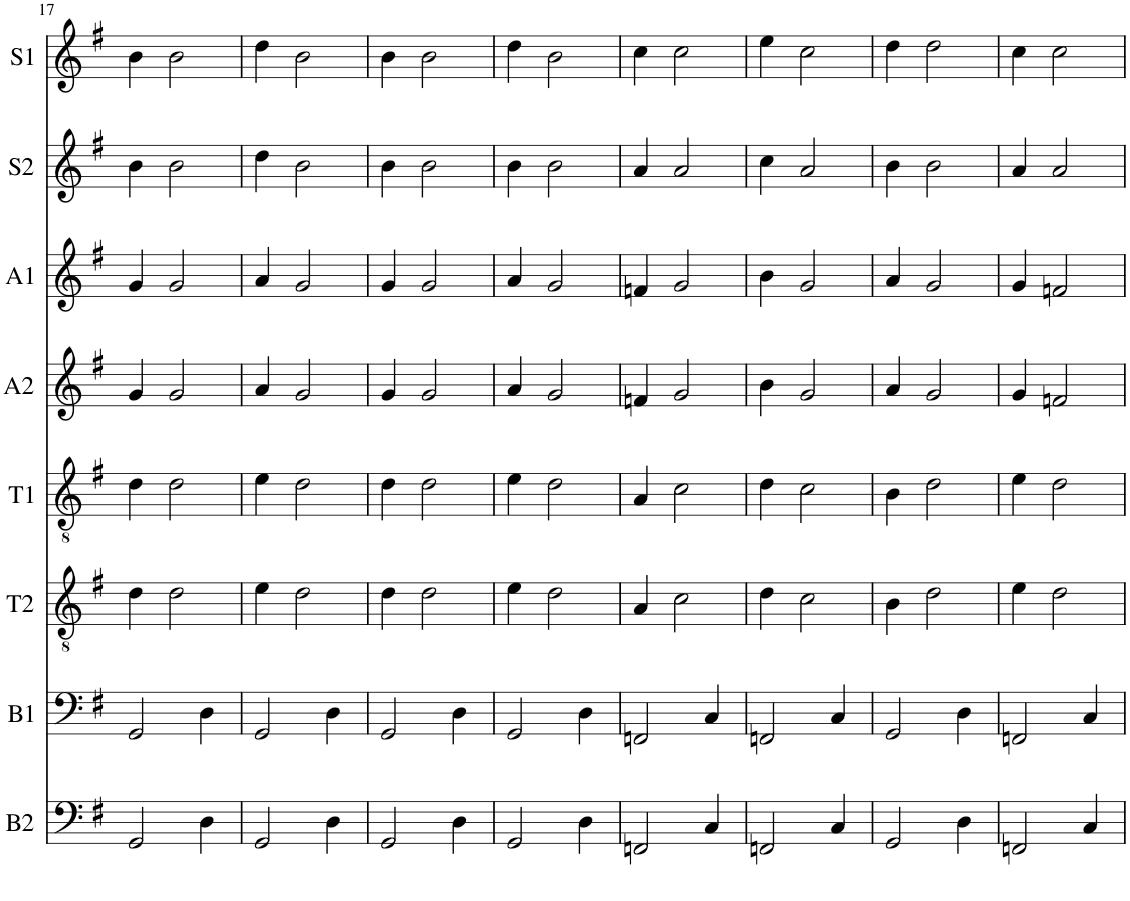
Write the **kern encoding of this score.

**kern	**kern	**kern	**kern	**kern	**kern	**kern	**kern
*part8	*part7	*part6	*part5	*part4	*part3	*part2	*part1
*staff8	*staff7	*staff6	*staff5	*staff4	*staff3	*staff2	*staff1
*I"Bass 2	*I"Bass 1	*I"Tenor 2	*I"Tenor 1	*I"Alto 2	*I"Alto 1	*I"Sop.2	*I"Sop 1
*I'B2	*I'B1	*I'T2	*I'T1	*I'A2	*I'A1	*I'S2	*I'S1
!!LO:PB:g=z
*clefF4	*clefF4	*clefGv2	*clefGv2	*clefG2	*clefG2	*clefG2	*clefG2
*k[f#]	*k[f#]	*k[f#]	*k[f#]	*k[f#]	*k[f#]	*k[f#]	*k[f#]
*M3/4	*M3/4	*M3/4	*M3/4	*M3/4	*M3/4	*M3/4	*M3/4
=17	=17	=17	=17	=17	=17	=17	=17
2GG/	2GG/	4d\	4d\	4g/	4g/	4b\	4b\
.	.	2d\	2d\	2g/	2g/	2b\	2b\
4D\	4D\	.	.	.	.	.	.
=18	=18	=18	=18	=18	=18	=18	=18
2GG/	2GG/	4e\	4e\	4a/	4a/	4dd\	4dd\
.	.	2d\	2d\	2g/	2g/	2b\	2b\
4D\	4D\	.	.	.	.	.	.
=19	=19	=19	=19	=19	=19	=19	=19
2GG/	2GG/	4d\	4d\	4g/	4g/	4b\	4b\
.	.	2d\	2d\	2g/	2g/	2b\	2b\
4D\	4D\	.	.	.	.	.	.
=20	=20	=20	=20	=20	=20	=20	=20
2GG/	2GG/	4e\	4e\	4a/	4a/	4b\	4dd\
.	.	2d\	2d\	2g/	2g/	2b\	2b\
4D\	4D\	.	.	.	.	.	.
=21	=21	=21	=21	=21	=21	=21	=21
2FFn/	2FFn/	4A/	4A/	4fn/	4fn/	4a/	4cc\
.	.	2c\	2c\	2g/	2g/	2a/	2cc\
4C/	4C/	.	.	.	.	.	.
=22	=22	=22	=22	=22	=22	=22	=22
2FFn/	2FFn/	4d\	4d\	4b\	4b\	4cc\	4ee\
.	.	2c\	2c\	2g/	2g/	2a/	2cc\
4C/	4C/	.	.	.	.	.	.
=23	=23	=23	=23	=23	=23	=23	=23
2GG/	2GG/	4B\	4B\	4a/	4a/	4b\	4dd\
.	.	2d\	2d\	2g/	2g/	2b\	2dd\
4D\	4D\	.	.	.	.	.	.
=24	=24	=24	=24	=24	=24	=24	=24
2FFn/	2FFn/	4e\	4e\	4g/	4g/	4a/	4cc\
.	.	2d\	2d\	2fn/	2fn/	2a/	2cc\
4C/	4C/	.	.	.	.	.	.
=	=	=	=	=	=	=	=
*-	*-	*-	*-	*-	*-	*-	*-
